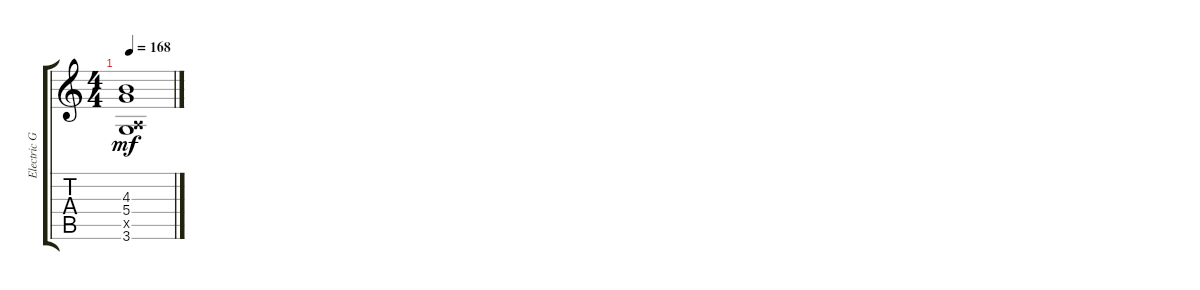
\track ("Electric Guitar 2" "Electric G") {instrument overdrivenguitar}
\staff {score tabs}
\tuning (E4 B3 G3 D3 A2 E2) {hide}
\ts (4 4)
\tempo 168
\clef g2
\ks c
(4.3 5.4 0.5{x} 3.6).1{dy mf}
